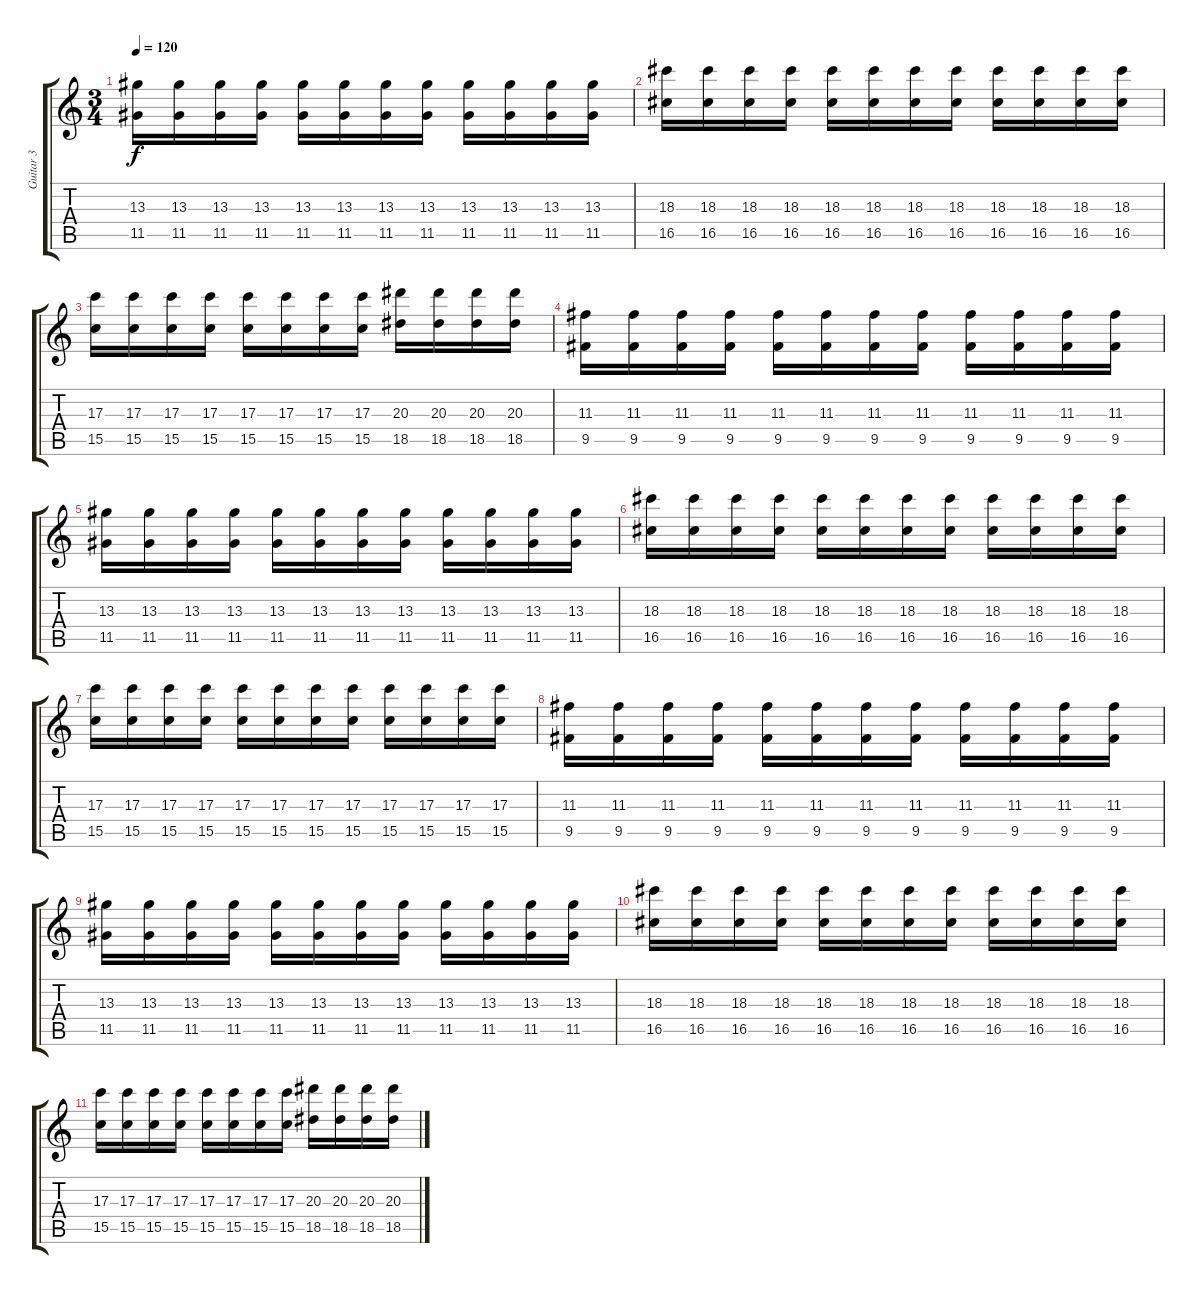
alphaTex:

\track ("Guitar 3" "Guitar 3") {instrument distortionguitar}
\staff {score tabs}
\tuning (E4 B3 G3 D3 A2 E2) {hide}
\ts (3 4)
\tempo 120
\clef g2
\ks c
(13.3 11.5).16{dy f} (13.3 11.5).16 (13.3 11.5).16 (13.3 11.5).16 (13.3 11.5).16 (13.3 11.5).16 (13.3 11.5).16 (13.3 11.5).16 (13.3 11.5).16 (13.3 11.5).16 (13.3 11.5).16 (13.3 11.5).16 |
(18.3 16.5).16 (18.3 16.5).16 (18.3 16.5).16 (18.3 16.5).16 (18.3 16.5).16 (18.3 16.5).16 (18.3 16.5).16 (18.3 16.5).16 (18.3 16.5).16 (18.3 16.5).16 (18.3 16.5).16 (18.3 16.5).16 |
(17.3 15.5).16 (17.3 15.5).16 (17.3 15.5).16 (17.3 15.5).16 (17.3 15.5).16 (17.3 15.5).16 (17.3 15.5).16 (17.3 15.5).16 (20.3 18.5).16 (20.3 18.5).16 (20.3 18.5).16 (20.3 18.5).16 |
(11.3 9.5).16 (11.3 9.5).16 (11.3 9.5).16 (11.3 9.5).16 (11.3 9.5).16 (11.3 9.5).16 (11.3 9.5).16 (11.3 9.5).16 (11.3 9.5).16 (11.3 9.5).16 (11.3 9.5).16 (11.3 9.5).16 |
(13.3 11.5).16 (13.3 11.5).16 (13.3 11.5).16 (13.3 11.5).16 (13.3 11.5).16 (13.3 11.5).16 (13.3 11.5).16 (13.3 11.5).16 (13.3 11.5).16 (13.3 11.5).16 (13.3 11.5).16 (13.3 11.5).16 |
(18.3 16.5).16 (18.3 16.5).16 (18.3 16.5).16 (18.3 16.5).16 (18.3 16.5).16 (18.3 16.5).16 (18.3 16.5).16 (18.3 16.5).16 (18.3 16.5).16 (18.3 16.5).16 (18.3 16.5).16 (18.3 16.5).16 |
(17.3 15.5).16 (17.3 15.5).16 (17.3 15.5).16 (17.3 15.5).16 (17.3 15.5).16 (17.3 15.5).16 (17.3 15.5).16 (17.3 15.5).16 (17.3 15.5).16 (17.3 15.5).16 (17.3 15.5).16 (17.3 15.5).16 |
(11.3 9.5).16 (11.3 9.5).16 (11.3 9.5).16 (11.3 9.5).16 (11.3 9.5).16 (11.3 9.5).16 (11.3 9.5).16 (11.3 9.5).16 (11.3 9.5).16 (11.3 9.5).16 (11.3 9.5).16 (11.3 9.5).16 |
(13.3 11.5).16 (13.3 11.5).16 (13.3 11.5).16 (13.3 11.5).16 (13.3 11.5).16 (13.3 11.5).16 (13.3 11.5).16 (13.3 11.5).16 (13.3 11.5).16 (13.3 11.5).16 (13.3 11.5).16 (13.3 11.5).16 |
(18.3 16.5).16 (18.3 16.5).16 (18.3 16.5).16 (18.3 16.5).16 (18.3 16.5).16 (18.3 16.5).16 (18.3 16.5).16 (18.3 16.5).16 (18.3 16.5).16 (18.3 16.5).16 (18.3 16.5).16 (18.3 16.5).16 |
(17.3 15.5).16 (17.3 15.5).16 (17.3 15.5).16 (17.3 15.5).16 (17.3 15.5).16 (17.3 15.5).16 (17.3 15.5).16 (17.3 15.5).16 (20.3 18.5).16 (20.3 18.5).16 (20.3 18.5).16 (20.3 18.5).16
